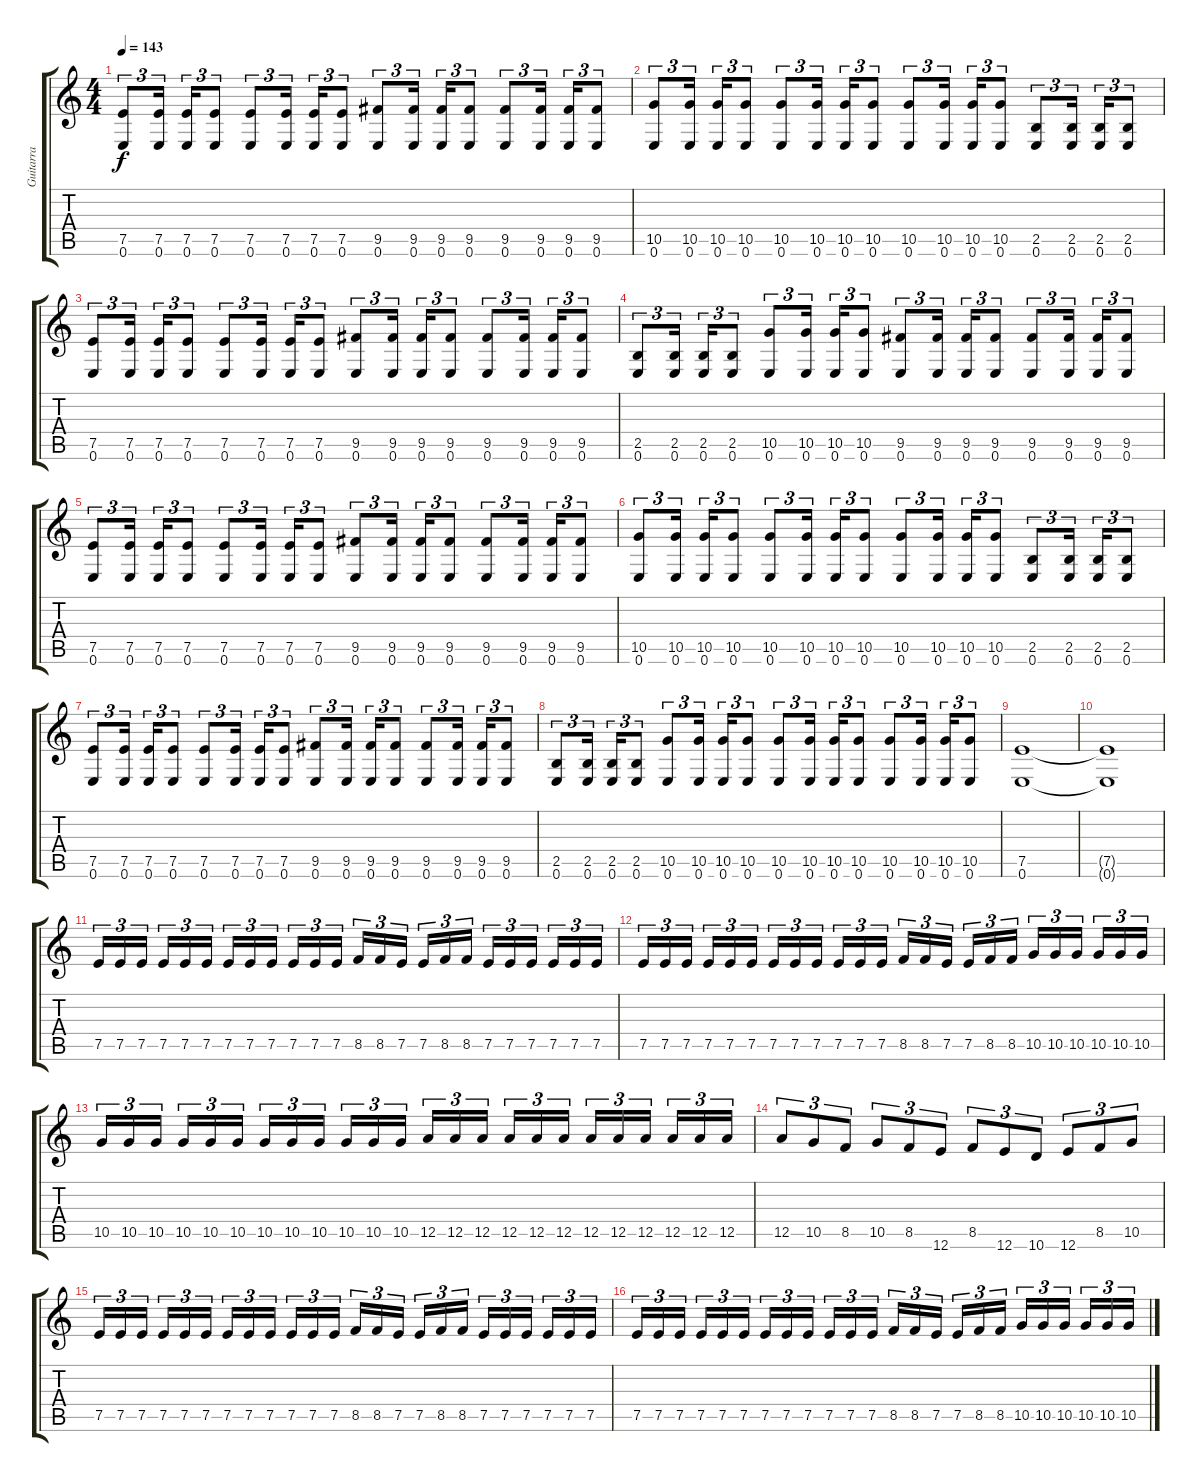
\track ("Guitarra" "Guitarra") {instrument distortionguitar}
\staff {score tabs}
\tuning (E4 B3 G3 D3 A2 E2) {hide}
\ts (4 4)
\tempo 143
\clef g2
\ks c
(7.5 0.6).8{tu (3 2) dy f} (7.5 0.6).16{tu (3 2)} (7.5 0.6).16{tu (3 2)} (7.5 0.6).8{tu (3 2)} (7.5 0.6).8{tu (3 2)} (7.5 0.6).16{tu (3 2)} (7.5 0.6).16{tu (3 2)} (7.5 0.6).8{tu (3 2)} (9.5 0.6).8{tu (3 2)} (9.5 0.6).16{tu (3 2)} (9.5 0.6).16{tu (3 2)} (9.5 0.6).8{tu (3 2)} (9.5 0.6).8{tu (3 2)} (9.5 0.6).16{tu (3 2)} (9.5 0.6).16{tu (3 2)} (9.5 0.6).8{tu (3 2)} |
(10.5 0.6).8{tu (3 2)} (10.5 0.6).16{tu (3 2)} (10.5 0.6).16{tu (3 2)} (10.5 0.6).8{tu (3 2)} (10.5 0.6).8{tu (3 2)} (10.5 0.6).16{tu (3 2)} (10.5 0.6).16{tu (3 2)} (10.5 0.6).8{tu (3 2)} (10.5 0.6).8{tu (3 2)} (10.5 0.6).16{tu (3 2)} (10.5 0.6).16{tu (3 2)} (10.5 0.6).8{tu (3 2)} (2.5 0.6).8{tu (3 2)} (2.5 0.6).16{tu (3 2)} (2.5 0.6).16{tu (3 2)} (2.5 0.6).8{tu (3 2)} |
(7.5 0.6).8{tu (3 2)} (7.5 0.6).16{tu (3 2)} (7.5 0.6).16{tu (3 2)} (7.5 0.6).8{tu (3 2)} (7.5 0.6).8{tu (3 2)} (7.5 0.6).16{tu (3 2)} (7.5 0.6).16{tu (3 2)} (7.5 0.6).8{tu (3 2)} (9.5 0.6).8{tu (3 2)} (9.5 0.6).16{tu (3 2)} (9.5 0.6).16{tu (3 2)} (9.5 0.6).8{tu (3 2)} (9.5 0.6).8{tu (3 2)} (9.5 0.6).16{tu (3 2)} (9.5 0.6).16{tu (3 2)} (9.5 0.6).8{tu (3 2)} |
(2.5 0.6).8{tu (3 2)} (2.5 0.6).16{tu (3 2)} (2.5 0.6).16{tu (3 2)} (2.5 0.6).8{tu (3 2)} (10.5 0.6).8{tu (3 2)} (10.5 0.6).16{tu (3 2)} (10.5 0.6).16{tu (3 2)} (10.5 0.6).8{tu (3 2)} (9.5 0.6).8{tu (3 2)} (9.5 0.6).16{tu (3 2)} (9.5 0.6).16{tu (3 2)} (9.5 0.6).8{tu (3 2)} (9.5 0.6).8{tu (3 2)} (9.5 0.6).16{tu (3 2)} (9.5 0.6).16{tu (3 2)} (9.5 0.6).8{tu (3 2)} |
(7.5 0.6).8{tu (3 2)} (7.5 0.6).16{tu (3 2)} (7.5 0.6).16{tu (3 2)} (7.5 0.6).8{tu (3 2)} (7.5 0.6).8{tu (3 2)} (7.5 0.6).16{tu (3 2)} (7.5 0.6).16{tu (3 2)} (7.5 0.6).8{tu (3 2)} (9.5 0.6).8{tu (3 2)} (9.5 0.6).16{tu (3 2)} (9.5 0.6).16{tu (3 2)} (9.5 0.6).8{tu (3 2)} (9.5 0.6).8{tu (3 2)} (9.5 0.6).16{tu (3 2)} (9.5 0.6).16{tu (3 2)} (9.5 0.6).8{tu (3 2)} |
(10.5 0.6).8{tu (3 2)} (10.5 0.6).16{tu (3 2)} (10.5 0.6).16{tu (3 2)} (10.5 0.6).8{tu (3 2)} (10.5 0.6).8{tu (3 2)} (10.5 0.6).16{tu (3 2)} (10.5 0.6).16{tu (3 2)} (10.5 0.6).8{tu (3 2)} (10.5 0.6).8{tu (3 2)} (10.5 0.6).16{tu (3 2)} (10.5 0.6).16{tu (3 2)} (10.5 0.6).8{tu (3 2)} (2.5 0.6).8{tu (3 2)} (2.5 0.6).16{tu (3 2)} (2.5 0.6).16{tu (3 2)} (2.5 0.6).8{tu (3 2)} |
(7.5 0.6).8{tu (3 2)} (7.5 0.6).16{tu (3 2)} (7.5 0.6).16{tu (3 2)} (7.5 0.6).8{tu (3 2)} (7.5 0.6).8{tu (3 2)} (7.5 0.6).16{tu (3 2)} (7.5 0.6).16{tu (3 2)} (7.5 0.6).8{tu (3 2)} (9.5 0.6).8{tu (3 2)} (9.5 0.6).16{tu (3 2)} (9.5 0.6).16{tu (3 2)} (9.5 0.6).8{tu (3 2)} (9.5 0.6).8{tu (3 2)} (9.5 0.6).16{tu (3 2)} (9.5 0.6).16{tu (3 2)} (9.5 0.6).8{tu (3 2)} |
(2.5 0.6).8{tu (3 2)} (2.5 0.6).16{tu (3 2)} (2.5 0.6).16{tu (3 2)} (2.5 0.6).8{tu (3 2)} (10.5 0.6).8{tu (3 2)} (10.5 0.6).16{tu (3 2)} (10.5 0.6).16{tu (3 2)} (10.5 0.6).8{tu (3 2)} (10.5 0.6).8{tu (3 2)} (10.5 0.6).16{tu (3 2)} (10.5 0.6).16{tu (3 2)} (10.5 0.6).8{tu (3 2)} (10.5 0.6).8{tu (3 2)} (10.5 0.6).16{tu (3 2)} (10.5 0.6).16{tu (3 2)} (10.5 0.6).8{tu (3 2)} |
(7.5 0.6).1 |
(7.5{t} 0.6{t}).1 |
7.5.16{tu (3 2)} 7.5.16{tu (3 2)} 7.5.16{tu (3 2)} 7.5.16{tu (3 2)} 7.5.16{tu (3 2)} 7.5.16{tu (3 2)} 7.5.16{tu (3 2)} 7.5.16{tu (3 2)} 7.5.16{tu (3 2)} 7.5.16{tu (3 2)} 7.5.16{tu (3 2)} 7.5.16{tu (3 2)} 8.5.16{tu (3 2)} 8.5.16{tu (3 2)} 7.5.16{tu (3 2)} 7.5.16{tu (3 2)} 8.5.16{tu (3 2)} 8.5.16{tu (3 2)} 7.5.16{tu (3 2)} 7.5.16{tu (3 2)} 7.5.16{tu (3 2)} 7.5.16{tu (3 2)} 7.5.16{tu (3 2)} 7.5.16{tu (3 2)} |
7.5.16{tu (3 2)} 7.5.16{tu (3 2)} 7.5.16{tu (3 2)} 7.5.16{tu (3 2)} 7.5.16{tu (3 2)} 7.5.16{tu (3 2)} 7.5.16{tu (3 2)} 7.5.16{tu (3 2)} 7.5.16{tu (3 2)} 7.5.16{tu (3 2)} 7.5.16{tu (3 2)} 7.5.16{tu (3 2)} 8.5.16{tu (3 2)} 8.5.16{tu (3 2)} 7.5.16{tu (3 2)} 7.5.16{tu (3 2)} 8.5.16{tu (3 2)} 8.5.16{tu (3 2)} 10.5.16{tu (3 2)} 10.5.16{tu (3 2)} 10.5.16{tu (3 2)} 10.5.16{tu (3 2)} 10.5.16{tu (3 2)} 10.5.16{tu (3 2)} |
10.5.16{tu (3 2)} 10.5.16{tu (3 2)} 10.5.16{tu (3 2)} 10.5.16{tu (3 2)} 10.5.16{tu (3 2)} 10.5.16{tu (3 2)} 10.5.16{tu (3 2)} 10.5.16{tu (3 2)} 10.5.16{tu (3 2)} 10.5.16{tu (3 2)} 10.5.16{tu (3 2)} 10.5.16{tu (3 2)} 12.5.16{tu (3 2)} 12.5.16{tu (3 2)} 12.5.16{tu (3 2)} 12.5.16{tu (3 2)} 12.5.16{tu (3 2)} 12.5.16{tu (3 2)} 12.5.16{tu (3 2)} 12.5.16{tu (3 2)} 12.5.16{tu (3 2)} 12.5.16{tu (3 2)} 12.5.16{tu (3 2)} 12.5.16{tu (3 2)} |
12.5.8{tu (3 2)} 10.5.8{tu (3 2)} 8.5.8{tu (3 2)} 10.5.8{tu (3 2)} 8.5.8{tu (3 2)} 12.6.8{tu (3 2)} 8.5.8{tu (3 2)} 12.6.8{tu (3 2)} 10.6.8{tu (3 2)} 12.6.8{tu (3 2)} 8.5.8{tu (3 2)} 10.5.8{tu (3 2)} |
7.5.16{tu (3 2)} 7.5.16{tu (3 2)} 7.5.16{tu (3 2)} 7.5.16{tu (3 2)} 7.5.16{tu (3 2)} 7.5.16{tu (3 2)} 7.5.16{tu (3 2)} 7.5.16{tu (3 2)} 7.5.16{tu (3 2)} 7.5.16{tu (3 2)} 7.5.16{tu (3 2)} 7.5.16{tu (3 2)} 8.5.16{tu (3 2)} 8.5.16{tu (3 2)} 7.5.16{tu (3 2)} 7.5.16{tu (3 2)} 8.5.16{tu (3 2)} 8.5.16{tu (3 2)} 7.5.16{tu (3 2)} 7.5.16{tu (3 2)} 7.5.16{tu (3 2)} 7.5.16{tu (3 2)} 7.5.16{tu (3 2)} 7.5.16{tu (3 2)} |
7.5.16{tu (3 2)} 7.5.16{tu (3 2)} 7.5.16{tu (3 2)} 7.5.16{tu (3 2)} 7.5.16{tu (3 2)} 7.5.16{tu (3 2)} 7.5.16{tu (3 2)} 7.5.16{tu (3 2)} 7.5.16{tu (3 2)} 7.5.16{tu (3 2)} 7.5.16{tu (3 2)} 7.5.16{tu (3 2)} 8.5.16{tu (3 2)} 8.5.16{tu (3 2)} 7.5.16{tu (3 2)} 7.5.16{tu (3 2)} 8.5.16{tu (3 2)} 8.5.16{tu (3 2)} 10.5.16{tu (3 2)} 10.5.16{tu (3 2)} 10.5.16{tu (3 2)} 10.5.16{tu (3 2)} 10.5.16{tu (3 2)} 10.5.16{tu (3 2)}
